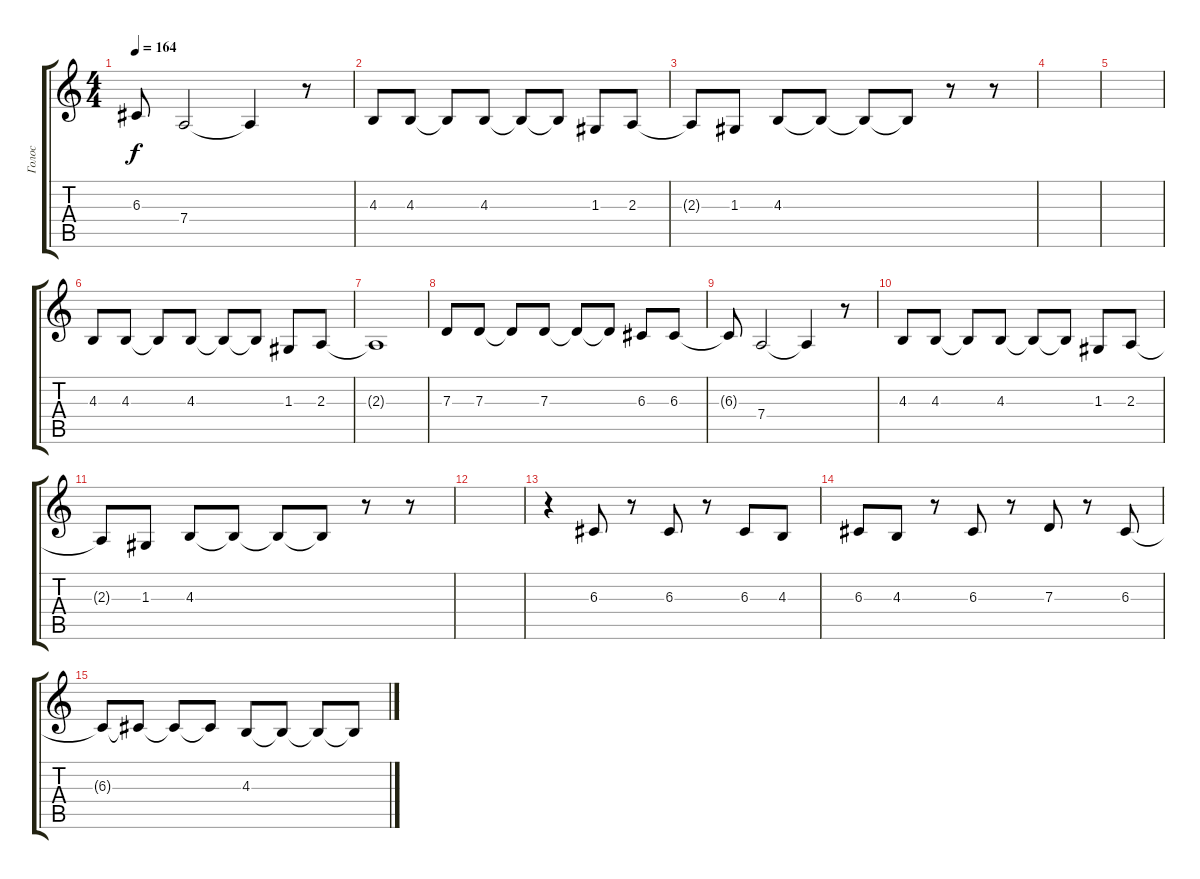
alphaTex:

\track ("Голос" "Голос") {instrument tenorsax}
\staff {score tabs}
\tuning (E4 B3 G3 D3 A2 E2) {hide}
\ts (4 4)
\tempo 164
\clef g2
\ks c
6.3{t}.8{dy f} 7.4.2 7.4{t}.4 r.8 |
4.3.8 4.3.8 4.3{t}.8 4.3.8 4.3{t}.8 4.3{t}.8 1.3.8 2.3.8 |
2.3{t}.8 1.3.8 4.3.8 4.3{t}.8 4.3{t}.8 4.3{t}.8 r.8 r.8 |
|
|
4.3.8 4.3.8 4.3{t}.8 4.3.8 4.3{t}.8 4.3{t}.8 1.3.8 2.3.8 |
2.3{t}.1 |
7.3.8 7.3.8 7.3{t}.8 7.3.8 7.3{t}.8 7.3{t}.8 6.3.8 6.3.8 |
6.3{t}.8 7.4.2 7.4{t}.4 r.8 |
4.3.8 4.3.8 4.3{t}.8 4.3.8 4.3{t}.8 4.3{t}.8 1.3.8 2.3.8 |
2.3{t}.8 1.3.8 4.3.8 4.3{t}.8 4.3{t}.8 4.3{t}.8 r.8 r.8 |
|
r.4 6.3.8 r.8 6.3.8 r.8 6.3.8 4.3.8 |
6.3.8 4.3.8 r.8 6.3.8 r.8 7.3.8 r.8 6.3.8 |
6.3{t}.8 6.3{t}.8 6.3{t}.8 6.3{t}.8 4.3.8 4.3{t}.8 4.3{t}.8 4.3{t}.8
